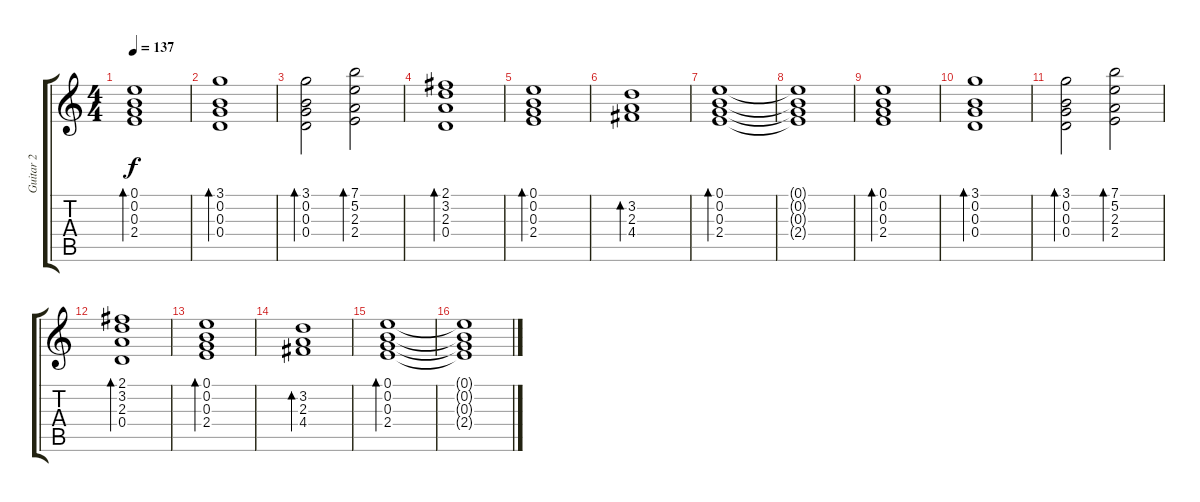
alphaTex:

\track ("Guitar 2" "Guitar 2") {instrument acousticguitarsteel}
\staff {score tabs}
\tuning (E4 B3 G3 D3 A2 E2) {hide}
\ts (4 4)
\tempo 137
\clef g2
\ks c
(0.1 0.2 0.3 2.4).1{bd 120 dy f instrument acousticguitarsteel} |
(3.1 0.2 0.3 0.4).1{bd 120} |
(3.1 0.2 0.3 0.4).2{bd 120} (7.1 5.2 2.3 2.4).2{bd 120} |
(2.1 3.2 2.3 0.4).1{bd 120} |
(0.1 0.2 0.3 2.4).1{bd 120} |
(3.2 2.3 4.4).1{bd 120} |
(0.1 0.2 0.3 2.4).1{bd 120} |
(0.1{t} 0.2{t} 0.3{t} 2.4{t}).1 |
(0.1 0.2 0.3 2.4).1{bd 120} |
(3.1 0.2 0.3 0.4).1{bd 120} |
(3.1 0.2 0.3 0.4).2{bd 120} (7.1 5.2 2.3 2.4).2{bd 120} |
(2.1 3.2 2.3 0.4).1{bd 120} |
(0.1 0.2 0.3 2.4).1{bd 120} |
(3.2 2.3 4.4).1{bd 120} |
(0.1 0.2 0.3 2.4).1{bd 120} |
(0.1{t} 0.2{t} 0.3{t} 2.4{t}).1
